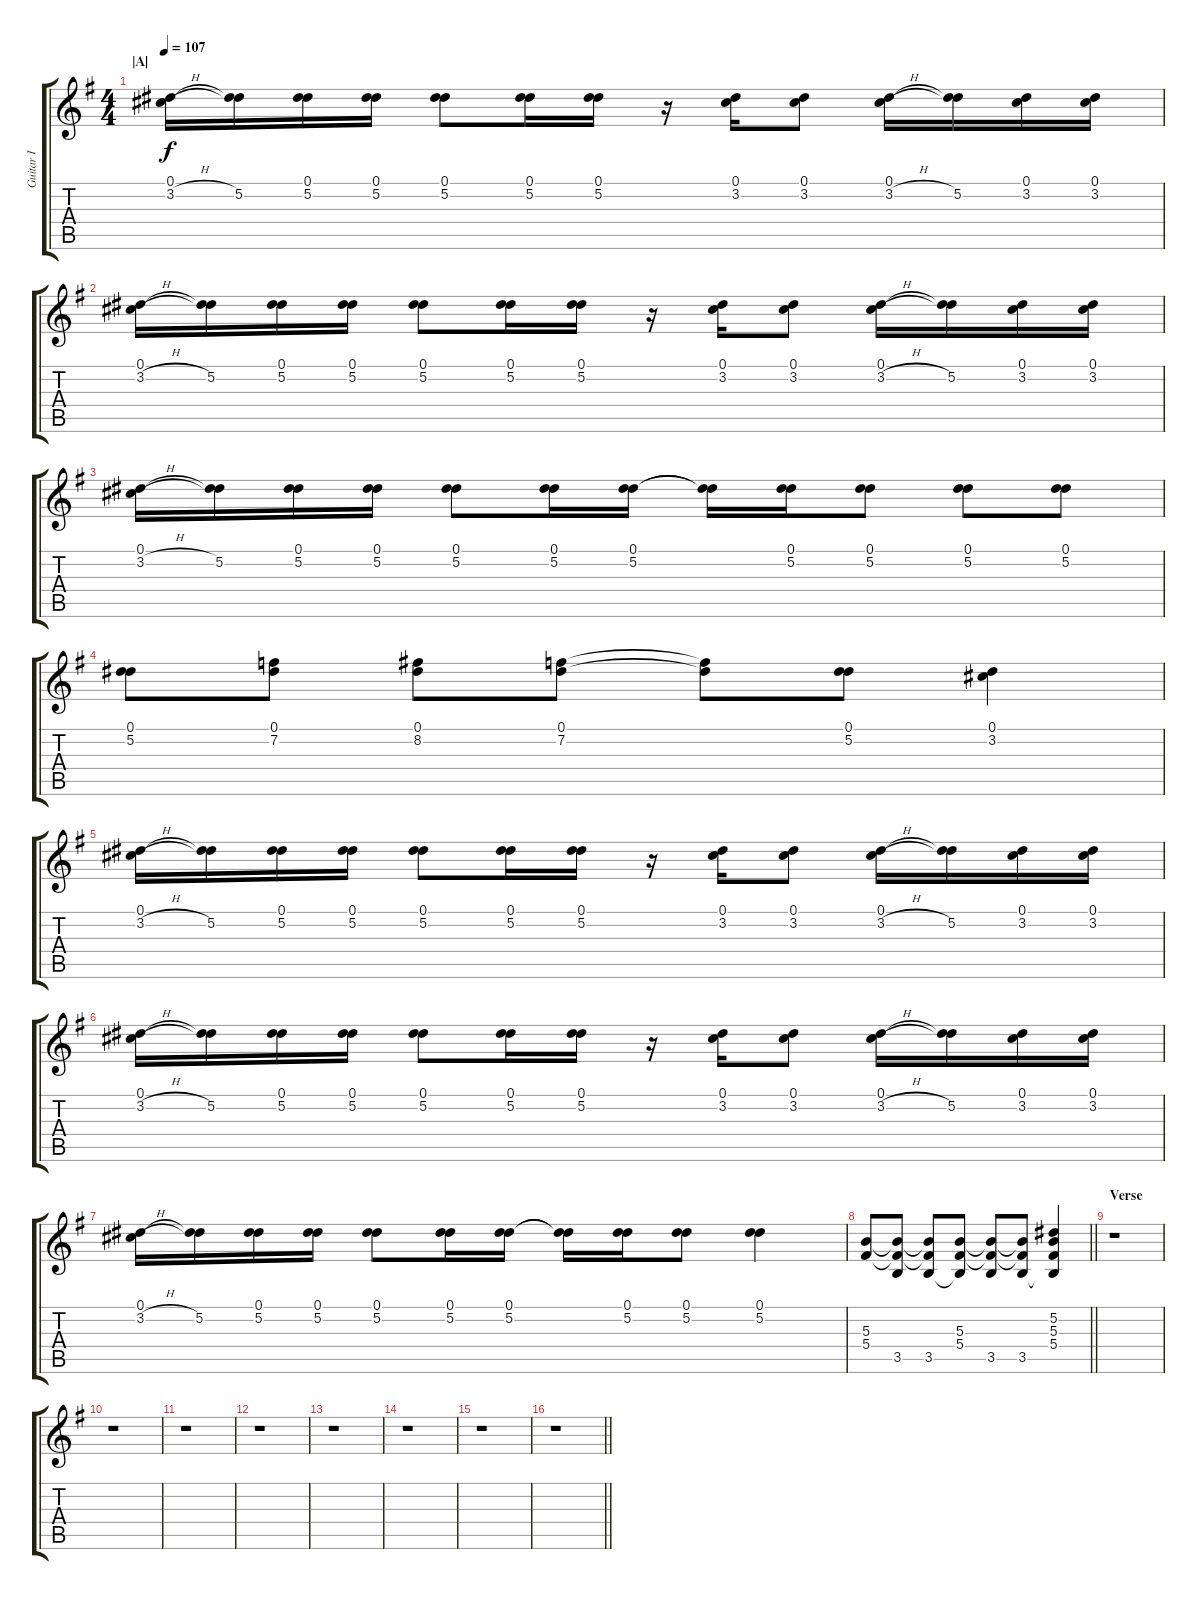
\track ("Guitar I" "Guitar I") {instrument distortionguitar}
\staff {score tabs}
\tuning (Eb4 Bb3 Gb3 Db3 Ab2 Eb2) {hide}
\ts (4 4)
\section ("" "|A|")
\tempo 107
\clef g2
\ks eminor
(0.1 3.2{h}).16{dy f instrument distortionguitar} (0.1{t} 5.2).16 (0.1 5.2).16 (0.1 5.2).16 (0.1 5.2).8 (0.1 5.2).16 (0.1 5.2).16 r.16 (0.1 3.2).16 (0.1 3.2).8 (0.1 3.2{h}).16 (0.1{t} 5.2).16 (0.1 3.2).16 (0.1 3.2).16 |
(0.1 3.2{h}).16 (0.1{t} 5.2).16 (0.1 5.2).16 (0.1 5.2).16 (0.1 5.2).8 (0.1 5.2).16 (0.1 5.2).16 r.16 (0.1 3.2).16 (0.1 3.2).8 (0.1 3.2{h}).16 (0.1{t} 5.2).16 (0.1 3.2).16 (0.1 3.2).16 |
(0.1 3.2{h}).16 (0.1{t} 5.2).16 (0.1 5.2).16 (0.1 5.2).16 (0.1 5.2).8 (0.1 5.2).16 (0.1 5.2).16 (0.1{t} 5.2{t}).16 (0.1 5.2).16 (0.1 5.2).8 (0.1 5.2).8 (0.1 5.2).8 |
(0.1 5.2).8 (0.1 7.2).8 (0.1 8.2).8 (0.1 7.2).8 (0.1{t} 7.2{t}).8 (0.1 5.2).8 (0.1 3.2).4 |
(0.1 3.2{h}).16 (0.1{t} 5.2).16 (0.1 5.2).16 (0.1 5.2).16 (0.1 5.2).8 (0.1 5.2).16 (0.1 5.2).16 r.16 (0.1 3.2).16 (0.1 3.2).8 (0.1 3.2{h}).16 (0.1{t} 5.2).16 (0.1 3.2).16 (0.1 3.2).16 |
(0.1 3.2{h}).16 (0.1{t} 5.2).16 (0.1 5.2).16 (0.1 5.2).16 (0.1 5.2).8 (0.1 5.2).16 (0.1 5.2).16 r.16 (0.1 3.2).16 (0.1 3.2).8 (0.1 3.2{h}).16 (0.1{t} 5.2).16 (0.1 3.2).16 (0.1 3.2).16 |
(0.1 3.2{h}).16 (0.1{t} 5.2).16 (0.1 5.2).16 (0.1 5.2).16 (0.1 5.2).8 (0.1 5.2).16 (0.1 5.2).16 (0.1{t} 5.2{t}).16 (0.1 5.2).16 (0.1 5.2).8 (0.1 5.2).4 |
\barLineRight lightlight
(5.3 5.4).8 (5.3{t} 5.4{t} 3.5).8 (5.3{t} 5.4{t} 3.5).8 (5.3 5.4 3.5{t}).8 (5.3{t} 5.4{t} 3.5).8 (5.3{t} 5.4{t} 3.5).8 (5.2 5.3 5.4 3.5{t}).4 |
\section ("" "Verse")
r.1 |
r.1 |
r.1 |
r.1 |
r.1 |
r.1 |
r.1 |
\barLineRight lightlight
r.1
